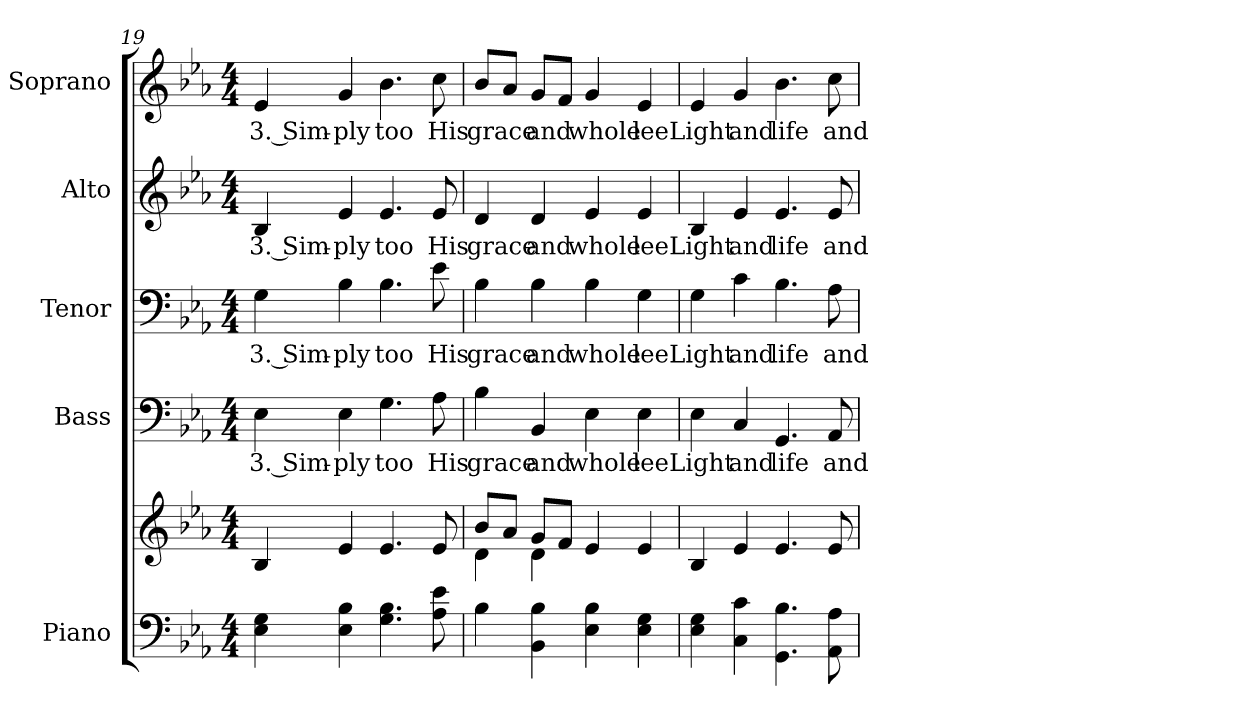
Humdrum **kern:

**kern	**kern	**kern	**text	**kern	**text	**kern	**text	**kern	**text
*part5	*part5	*part4	*part4	*part3	*part3	*part2	*part2	*part1	*part1
*staff6	*staff5	*staff4	*staff4	*staff3	*staff3	*staff2	*staff2	*staff1	*staff1
*I"Piano	*	*I"Bass	*	*I"Tenor	*	*I"Alto	*	*I"Soprano	*
*I'Pno.	*	*I'B.	*	*I'T.	*	*I'A.	*	*I'S.	*
!!LO:PB:g=z
*clefF4	*clefG2	*clefF4	*	*clefF4	*	*clefG2	*	*clefG2	*
*k[b-e-a-]	*k[b-e-a-]	*k[b-e-a-]	*	*k[b-e-a-]	*	*k[b-e-a-]	*	*k[b-e-a-]	*
*E-:	*E-:	*E-:	*	*E-:	*	*E-:	*	*E-:	*
*M4/4	*M4/4	*M4/4	*	*M4/4	*	*M4/4	*	*M4/4	*
=19	=19	=19	=19	=19	=19	=19	=19	=19	=19
!	!	!	!LO:LY:b:color=#000000	!	!	!	!	!	!
!	!	!	!	!	!LO:LY:b:color=#000000	!	!	!	!
!	!	!	!	!	!	!	!LO:LY:b:color=#000000	!	!
!	!	!	!	!	!	!	!	!	!LO:LY:b:color=#000000
4E-i\ 4Gi	4B-i/	4E-i\	3. Sim-	4Gi\	3. Sim-	4B-i/	3. Sim-	4e-i/	3. Sim-
!	!	!	!LO:LY:b:color=#000000	!	!	!	!	!	!
!	!	!	!	!	!LO:LY:b:color=#000000	!	!	!	!
!	!	!	!	!	!	!	!LO:LY:b:color=#000000	!	!
!	!	!	!	!	!	!	!	!	!LO:LY:b:color=#000000
4E-i\ 4B-i	4e-i/	4E-i\	-ply	4B-i\	-ply	4e-i/	-ply	4gi/	-ply
!	!	!	!LO:LY:b:color=#000000	!	!	!	!	!	!
!	!	!	!	!	!LO:LY:b:color=#000000	!	!	!	!
!	!	!	!	!	!	!	!LO:LY:b:color=#000000	!	!
!	!	!	!	!	!	!	!	!	!LO:LY:b:color=#000000
4.Gi\ 4.B-i	4.e-i/	4.Gi\	too	4.B-i\	too	4.e-i/	too	4.b-i\	too
!	!	!	!LO:LY:b:color=#000000	!	!	!	!	!	!
!	!	!	!	!	!LO:LY:b:color=#000000	!	!	!	!
!	!	!	!	!	!	!	!LO:LY:b:color=#000000	!	!
!	!	!	!	!	!	!	!	!	!LO:LY:b:color=#000000
8A-i\ 8e-i	8e-i/	8A-i\	His	8e-i\	His	8e-i/	His	8cci\	His
=20	=20	=20	=20	=20	=20	=20	=20	=20	=20
*	*^	*	*	*	*	*	*	*	*
!	!	!	!	!LO:LY:b:color=#000000	!	!	!	!	!	!
!	!	!	!	!	!	!LO:LY:b:color=#000000	!	!	!	!
!	!	!	!	!	!	!	!	!LO:LY:b:color=#000000	!	!
!	!	!	!	!	!	!	!	!	!	!LO:LY:b:color=#000000
4B-i\	8b-i/L	4di\	4B-i\	grace	4B-i\	grace	4di/	grace	8b-i/L	grace
.	8a-i/J	.	.	.	.	.	.	.	8a-i/J	.
!	!	!	!	!LO:LY:b:color=#000000	!	!	!	!	!	!
!	!	!	!	!	!	!LO:LY:b:color=#000000	!	!	!	!
!	!	!	!	!	!	!	!	!LO:LY:b:color=#000000	!	!
!	!	!	!	!	!	!	!	!	!	!LO:LY:b:color=#000000
4BB-i\ 4B-i	8gi/L	4di\	4BB-i/	and	4B-i\	and	4di/	and	8gi/L	and
.	8fi/J	.	.	.	.	.	.	.	8fi/J	.
!	!	!	!	!LO:LY:b:color=#000000	!	!	!	!	!	!
!	!	!	!	!	!	!LO:LY:b:color=#000000	!	!	!	!
!	!	!	!	!	!	!	!	!LO:LY:b:color=#000000	!	!
!	!	!	!	!	!	!	!	!	!	!LO:LY:b:color=#000000
4E-i\ 4B-i	4e-i/	2ryy	4E-i\	whole	4B-i\	whole	4e-i/	whole	4gi/	whole
!	!	!	!	!LO:LY:b:color=#000000	!	!	!	!	!	!
!	!	!	!	!	!	!LO:LY:b:color=#000000	!	!	!	!
!	!	!	!	!	!	!	!	!LO:LY:b:color=#000000	!	!
!	!	!	!	!	!	!	!	!	!	!LO:LY:b:color=#000000
4E-i\ 4Gi	4e-i/	.	4E-i\	lee	4Gi\	lee	4e-i/	lee	4e-i/	lee
*	*v	*v	*	*	*	*	*	*	*	*
!!LO:PB:g=z
=21	=21	=21	=21	=21	=21	=21	=21	=21	=21
!	!	!	!LO:LY:b:color=#000000	!	!	!	!	!	!
!	!	!	!	!	!LO:LY:b:color=#000000	!	!	!	!
!	!	!	!	!	!	!	!LO:LY:b:color=#000000	!	!
!	!	!	!	!	!	!	!	!	!LO:LY:b:color=#000000
4E-i\ 4Gi	4B-i/	4E-i\	Light	4Gi\	Light	4B-i/	Light	4e-i/	Light
!	!	!	!LO:LY:b:color=#000000	!	!	!	!	!	!
!	!	!	!	!	!LO:LY:b:color=#000000	!	!	!	!
!	!	!	!	!	!	!	!LO:LY:b:color=#000000	!	!
!	!	!	!	!	!	!	!	!	!LO:LY:b:color=#000000
4Ci\ 4ci	4e-i/	4Ci/	and	4ci\	and	4e-i/	and	4gi/	and
!	!	!	!LO:LY:b:color=#000000	!	!	!	!	!	!
!	!	!	!	!	!LO:LY:b:color=#000000	!	!	!	!
!	!	!	!	!	!	!	!LO:LY:b:color=#000000	!	!
!	!	!	!	!	!	!	!	!	!LO:LY:b:color=#000000
4.GGi\ 4.B-i	4.e-i/	4.GGi/	life	4.B-i\	life	4.e-i/	life	4.b-i\	life
!	!	!	!LO:LY:b:color=#000000	!	!	!	!	!	!
!	!	!	!	!	!LO:LY:b:color=#000000	!	!	!	!
!	!	!	!	!	!	!	!LO:LY:b:color=#000000	!	!
!	!	!	!	!	!	!	!	!	!LO:LY:b:color=#000000
8AA-i\ 8A-i	8e-i/	8AA-i/	and	8A-i\	and	8e-i/	and	8cci\	and
=	=	=	=	=	=	=	=	=	=
*-	*-	*-	*-	*-	*-	*-	*-	*-	*-
